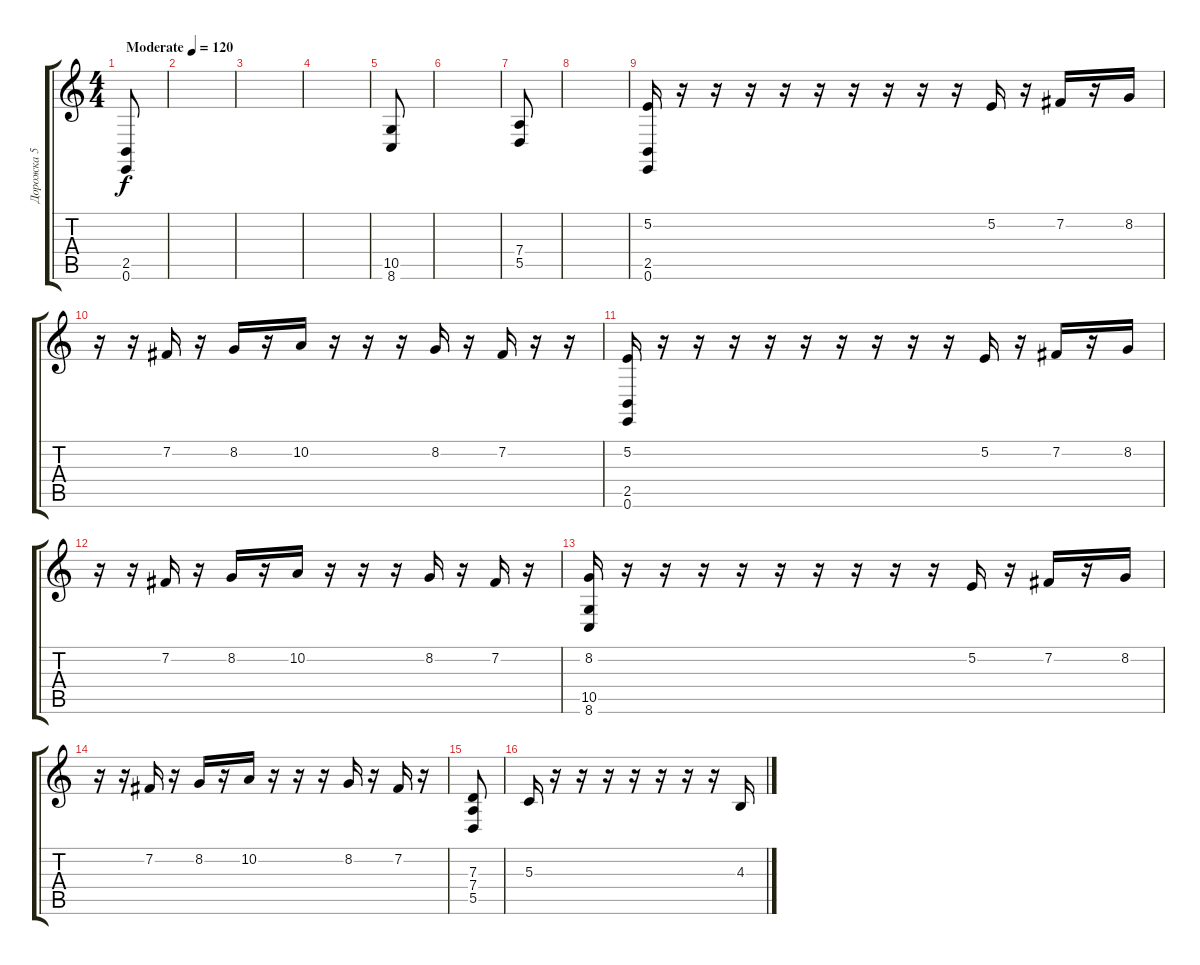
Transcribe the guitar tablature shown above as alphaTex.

\track ("Дорожка 5" "Дорожка 5") {instrument churchorgan}
\staff {score tabs}
\tuning (E4 B3 G3 D3 A2 E2) {hide}
\ts (4 4)
\tempo (120 "Moderate")
\clef g2
\ks c
(2.5 0.6).8{dy f instrument churchorgan} |
|
|
|
(10.5 8.6).8 |
|
(7.4 5.5).8 |
|
(5.2 2.5 0.6).16 r.16 r.16 r.16 r.16 r.16 r.16 r.16 r.16 r.16 5.2.16 r.16 7.2.16 r.16 8.2.16 |
r.16 r.16 7.2.16 r.16 8.2.16 r.16 10.2.16 r.16 r.16 r.16 8.2.16 r.16 7.2.16 r.16 r.16 |
(5.2 2.5 0.6).16 r.16 r.16 r.16 r.16 r.16 r.16 r.16 r.16 r.16 5.2.16 r.16 7.2.16 r.16 8.2.16 |
r.16 r.16 7.2.16 r.16 8.2.16 r.16 10.2.16 r.16 r.16 r.16 8.2.16 r.16 7.2.16 r.16 |
(8.2 10.5 8.6).16 r.16 r.16 r.16 r.16 r.16 r.16 r.16 r.16 r.16 5.2.16 r.16 7.2.16 r.16 8.2.16 |
r.16 r.16 7.2.16 r.16 8.2.16 r.16 10.2.16 r.16 r.16 r.16 8.2.16 r.16 7.2.16 r.16 |
(7.3 7.4 5.5).8 |
5.3.16 r.16 r.16 r.16 r.16 r.16 r.16 r.16 4.3.16
